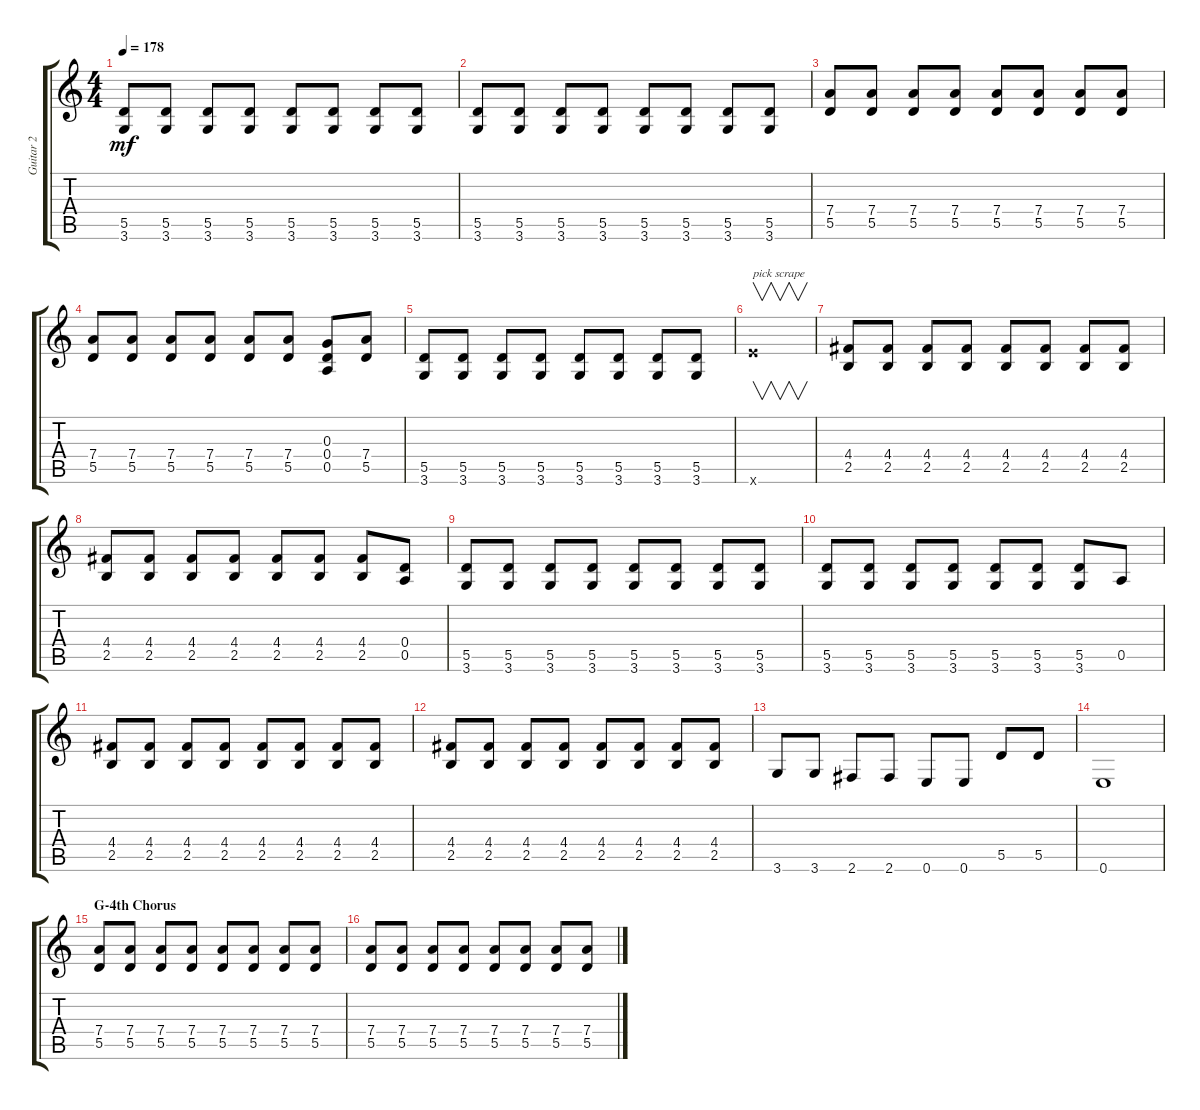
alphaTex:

\track ("Guitar 2" "Guitar 2") {instrument overdrivenguitar}
\staff {score tabs}
\tuning (E4 B3 G3 D3 A2 E2) {hide}
\ts (4 4)
\tempo 178
\clef g2
\ks c
(5.5 3.6).8{dy mf} (5.5 3.6).8 (5.5 3.6).8 (5.5 3.6).8 (5.5 3.6).8 (5.5 3.6).8 (5.5 3.6).8 (5.5 3.6).8 |
(5.5 3.6).8 (5.5 3.6).8 (5.5 3.6).8 (5.5 3.6).8 (5.5 3.6).8 (5.5 3.6).8 (5.5 3.6).8 (5.5 3.6).8 |
(7.4 5.5).8 (7.4 5.5).8 (7.4 5.5).8 (7.4 5.5).8 (7.4 5.5).8 (7.4 5.5).8 (7.4 5.5).8 (7.4 5.5).8 |
(7.4 5.5).8 (7.4 5.5).8 (7.4 5.5).8 (7.4 5.5).8 (7.4 5.5).8 (7.4 5.5).8 (0.3 0.4 0.5).8 (7.4 5.5).8 |
(5.5 3.6).8 (5.5 3.6).8 (5.5 3.6).8 (5.5 3.6).8 (5.5 3.6).8 (5.5 3.6).8 (5.5 3.6).8 (5.5 3.6).8 |
12.6{x}.1{v txt "pick scrape"} |
(4.4 2.5).8 (4.4 2.5).8 (4.4 2.5).8 (4.4 2.5).8 (4.4 2.5).8 (4.4 2.5).8 (4.4 2.5).8 (4.4 2.5).8 |
(4.4 2.5).8 (4.4 2.5).8 (4.4 2.5).8 (4.4 2.5).8 (4.4 2.5).8 (4.4 2.5).8 (4.4 2.5).8 (0.4 0.5).8 |
(5.5 3.6).8 (5.5 3.6).8 (5.5 3.6).8 (5.5 3.6).8 (5.5 3.6).8 (5.5 3.6).8 (5.5 3.6).8 (5.5 3.6).8 |
(5.5 3.6).8 (5.5 3.6).8 (5.5 3.6).8 (5.5 3.6).8 (5.5 3.6).8 (5.5 3.6).8 (5.5 3.6).8 0.5.8 |
(4.4 2.5).8 (4.4 2.5).8 (4.4 2.5).8 (4.4 2.5).8 (4.4 2.5).8 (4.4 2.5).8 (4.4 2.5).8 (4.4 2.5).8 |
(4.4 2.5).8 (4.4 2.5).8 (4.4 2.5).8 (4.4 2.5).8 (4.4 2.5).8 (4.4 2.5).8 (4.4 2.5).8 (4.4 2.5).8 |
3.6.8 3.6.8 2.6.8 2.6.8 0.6.8 0.6.8 5.5.8 5.5.8 |
0.6.1 |
\section ("" "G-4th Chorus")
(7.4 5.5).8 (7.4 5.5).8 (7.4 5.5).8 (7.4 5.5).8 (7.4 5.5).8 (7.4 5.5).8 (7.4 5.5).8 (7.4 5.5).8 |
(7.4 5.5).8 (7.4 5.5).8 (7.4 5.5).8 (7.4 5.5).8 (7.4 5.5).8 (7.4 5.5).8 (7.4 5.5).8 (7.4 5.5{ss}).8
